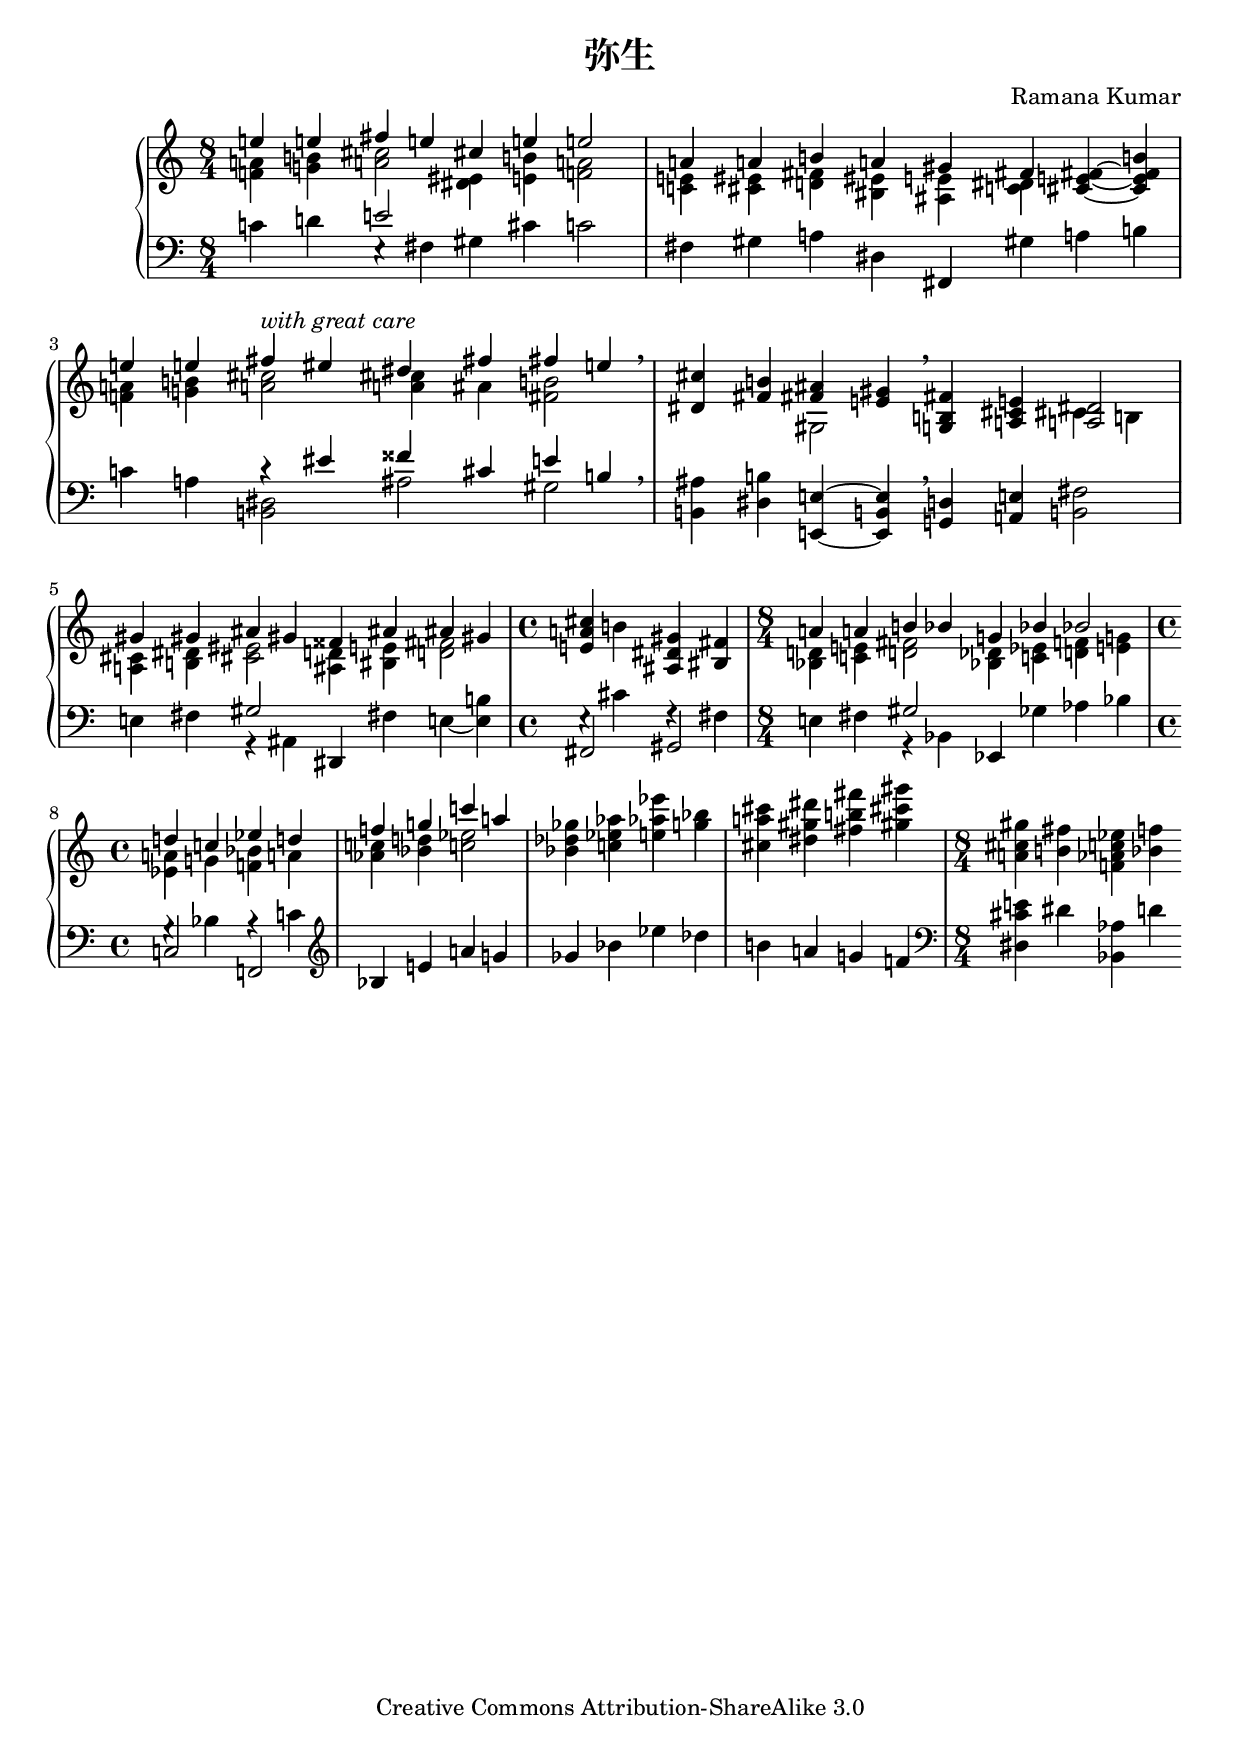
\version "2.15.39"

\header {
  title = "弥生"
  composer = "Ramana Kumar"
  date = "2012"
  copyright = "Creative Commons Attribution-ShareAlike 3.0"
}

#(ly:set-option 'point-and-click #f)

\score {
  \context PianoStaff <<
    \context Staff = right <<
      \accidentalStyle #'Score "dodecaphonic"
      \clef treble
      \time 8/4
      << {
        << {e''4 e'' fis'' e'' cis'' e'' e''2}
        \\ {<f' a'>4 <g' b'> <a' cis''>2 <dis' eis'>4  <e' b'> <f' a'>2} >>
      | << {a'4 a' b' a' gis' fis'}
        \\ {<c' e'>4 <cis' eis'> <d' fis'> <bis eis'> <ais e'> <c' dis'> } >>
        <cis' e' fis'>4 ~ <cis' e' fis' b'>
      | << {e''4 e'' fis'' -\markup{\italic "with great care"} eis'' dis'' fis'' fis'' e''}
        \\ {<f' a'>4 <g' b'> <a' cis''>2  <a' cis''>4 ais' <fis' b'>2} >> \breathe
      | <dis' cis''>4 <fis' b'> << {<fis' ais'>4 <e' gis'>} \\ gis2 >> \breathe
        <g b fis'>4 <a cis' e'> << <a dis'>2 \\ {cis'4 b} >>
      | << {gis'4 gis' ais' gis' fisis' ais' ais' gis'}
      \\ { <a cis'>4 <b dis'> <cis' eis'>2 <ais d'>4 <bis e'> <d' fis'>2 }>>
      | \time 4/4 <e' a' cis''>4 b' <ais dis' gis'> <bis fis'>
      | \time 8/4 << {a'4 a' b' bes' g' bes' bes'2} \\ { <bes d'>4 <c' e'> <d' fis'>2 <bes des'>4 <c' ees'> <d' f'> <e' g'>} >>
      | \time 4/4 << {d''4 c'' ees'' d''} \\ {<ees' a'>4 g' <f' bes'> a'} >>
      | << {f''4 g'' c''' a''} \\ {<aes' c''>4 <bes' d''> <c'' ees''>2} >>
      | <bes' des'' ges''>4 <c'' ees'' aes''> <e'' aes'' ees'''> <g'' bes''>
      | <cis'' a'' cis'''> <dis'' gis'' dis'''> <fis'' b'' fis'''> <gis'' cis''' gis'''>
      | \time 8/4 <a' cis'' gis''> <b' fis''> <f' aes' c'' ees''> <bes' f''>
      } >>
    >>
    \context Staff = left <<
      \clef bass
      << {
        c'4 d' << e'2 \\ {e4\rest fis} >> gis cis' c'2
      | fis4 gis a dis fis, gis a b
      | c'4 a << {r4 eis' fisis' cis' e' b} \\ {<b, dis>2 ais gis} >> \breathe
      | <b, ais>4 <dis b> <e, e> ~ <e, b, e> \breathe <g, d>4 <a, e> <b, fis>2
      | e4 fis << gis2 \\ {r4 ais,} >> dis, fis e ~ <e b>
      | \time 4/4 << {fis,2 gis,} \\ {e4\rest cis' f\rest fis} >>
      | \time 8/4 e4 fis << gis2 \\ {r4 bes,} >> ees, ges aes bes
      | \time 4/4 << {c2 f,} \\ {g4\rest bes a\rest c'} >>
      | \clef treble bes4 e' a' g'
      | ges' bes' ees'' des''
      | b' a' g' f'
      | \time 8/4 \clef bass <dis cis' e'>4 dis' <bes, aes> d'
      } >>
    >>
  >>
}
